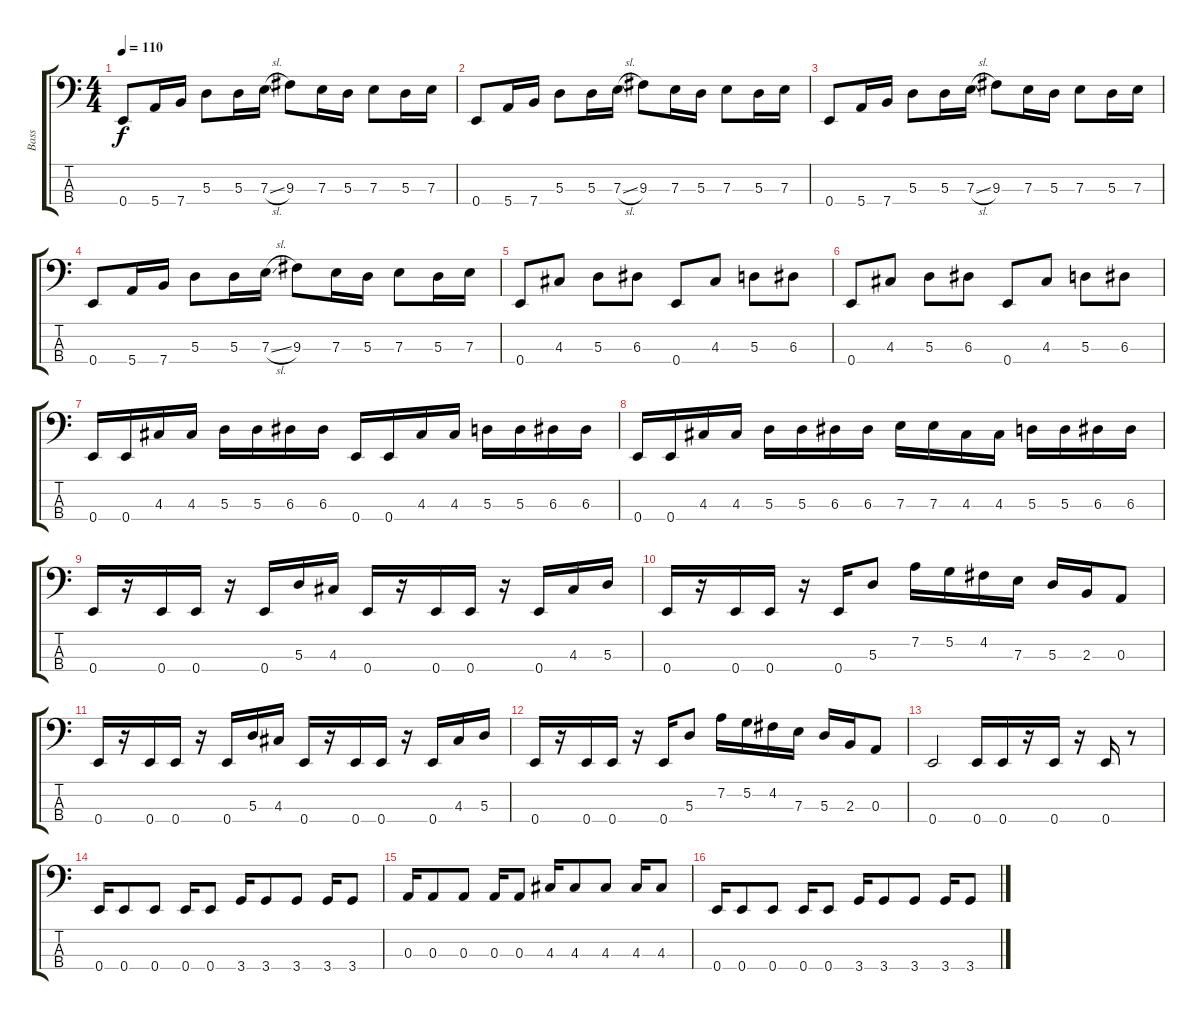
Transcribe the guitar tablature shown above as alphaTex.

\track ("Bass" "Bass") {instrument electricbassfinger}
\staff {score tabs}
\tuning (G2 D2 A1 E1) {hide}
\ts (4 4)
\tempo 110
\clef f4
\ks c
0.4.8{dy f} 5.4.16 7.4.16 5.3.8 5.3.16 7.3{sl}.16 9.3.8 7.3.16 5.3.16 7.3.8 5.3.16 7.3.16 |
0.4.8 5.4.16 7.4.16 5.3.8 5.3.16 7.3{sl}.16 9.3.8 7.3.16 5.3.16 7.3.8 5.3.16 7.3.16 |
0.4.8 5.4.16 7.4.16 5.3.8 5.3.16 7.3{sl}.16 9.3.8 7.3.16 5.3.16 7.3.8 5.3.16 7.3.16 |
0.4.8 5.4.16 7.4.16 5.3.8 5.3.16 7.3{sl}.16 9.3.8 7.3.16 5.3.16 7.3.8 5.3.16 7.3.16 |
0.4.8 4.3.8 5.3.8 6.3.8 0.4.8 4.3.8 5.3.8 6.3.8 |
0.4.8 4.3.8 5.3.8 6.3.8 0.4.8 4.3.8 5.3.8 6.3.8 |
0.4.16 0.4.16 4.3.16 4.3.16 5.3.16 5.3.16 6.3.16 6.3.16 0.4.16 0.4.16 4.3.16 4.3.16 5.3.16 5.3.16 6.3.16 6.3.16 |
0.4.16 0.4.16 4.3.16 4.3.16 5.3.16 5.3.16 6.3.16 6.3.16 7.3.16 7.3.16 4.3.16 4.3.16 5.3.16 5.3.16 6.3.16 6.3.16 |
0.4.16 r.16 0.4.16 0.4.16 r.16 0.4.16 5.3.16 4.3.16 0.4.16 r.16 0.4.16 0.4.16 r.16 0.4.16 4.3.16 5.3.16 |
0.4.16 r.16 0.4.16 0.4.16 r.16 0.4.16 5.3.8 7.2.16 5.2.16 4.2.16 7.3.16 5.3.16 2.3.16 0.3.8 |
0.4.16 r.16 0.4.16 0.4.16 r.16 0.4.16 5.3.16 4.3.16 0.4.16 r.16 0.4.16 0.4.16 r.16 0.4.16 4.3.16 5.3.16 |
0.4.16 r.16 0.4.16 0.4.16 r.16 0.4.16 5.3.8 7.2.16 5.2.16 4.2.16 7.3.16 5.3.16 2.3.16 0.3.8 |
0.4.2 0.4.16 0.4.16 r.16 0.4.16 r.16 0.4.16 r.8 |
0.4.16 0.4.8 0.4.8 0.4.16 0.4.8 3.4.16 3.4.8 3.4.8 3.4.16 3.4.8 |
0.3.16 0.3.8 0.3.8 0.3.16 0.3.8 4.3.16 4.3.8 4.3.8 4.3.16 4.3.8 |
0.4.16 0.4.8 0.4.8 0.4.16 0.4.8 3.4.16 3.4.8 3.4.8 3.4.16 3.4.8
